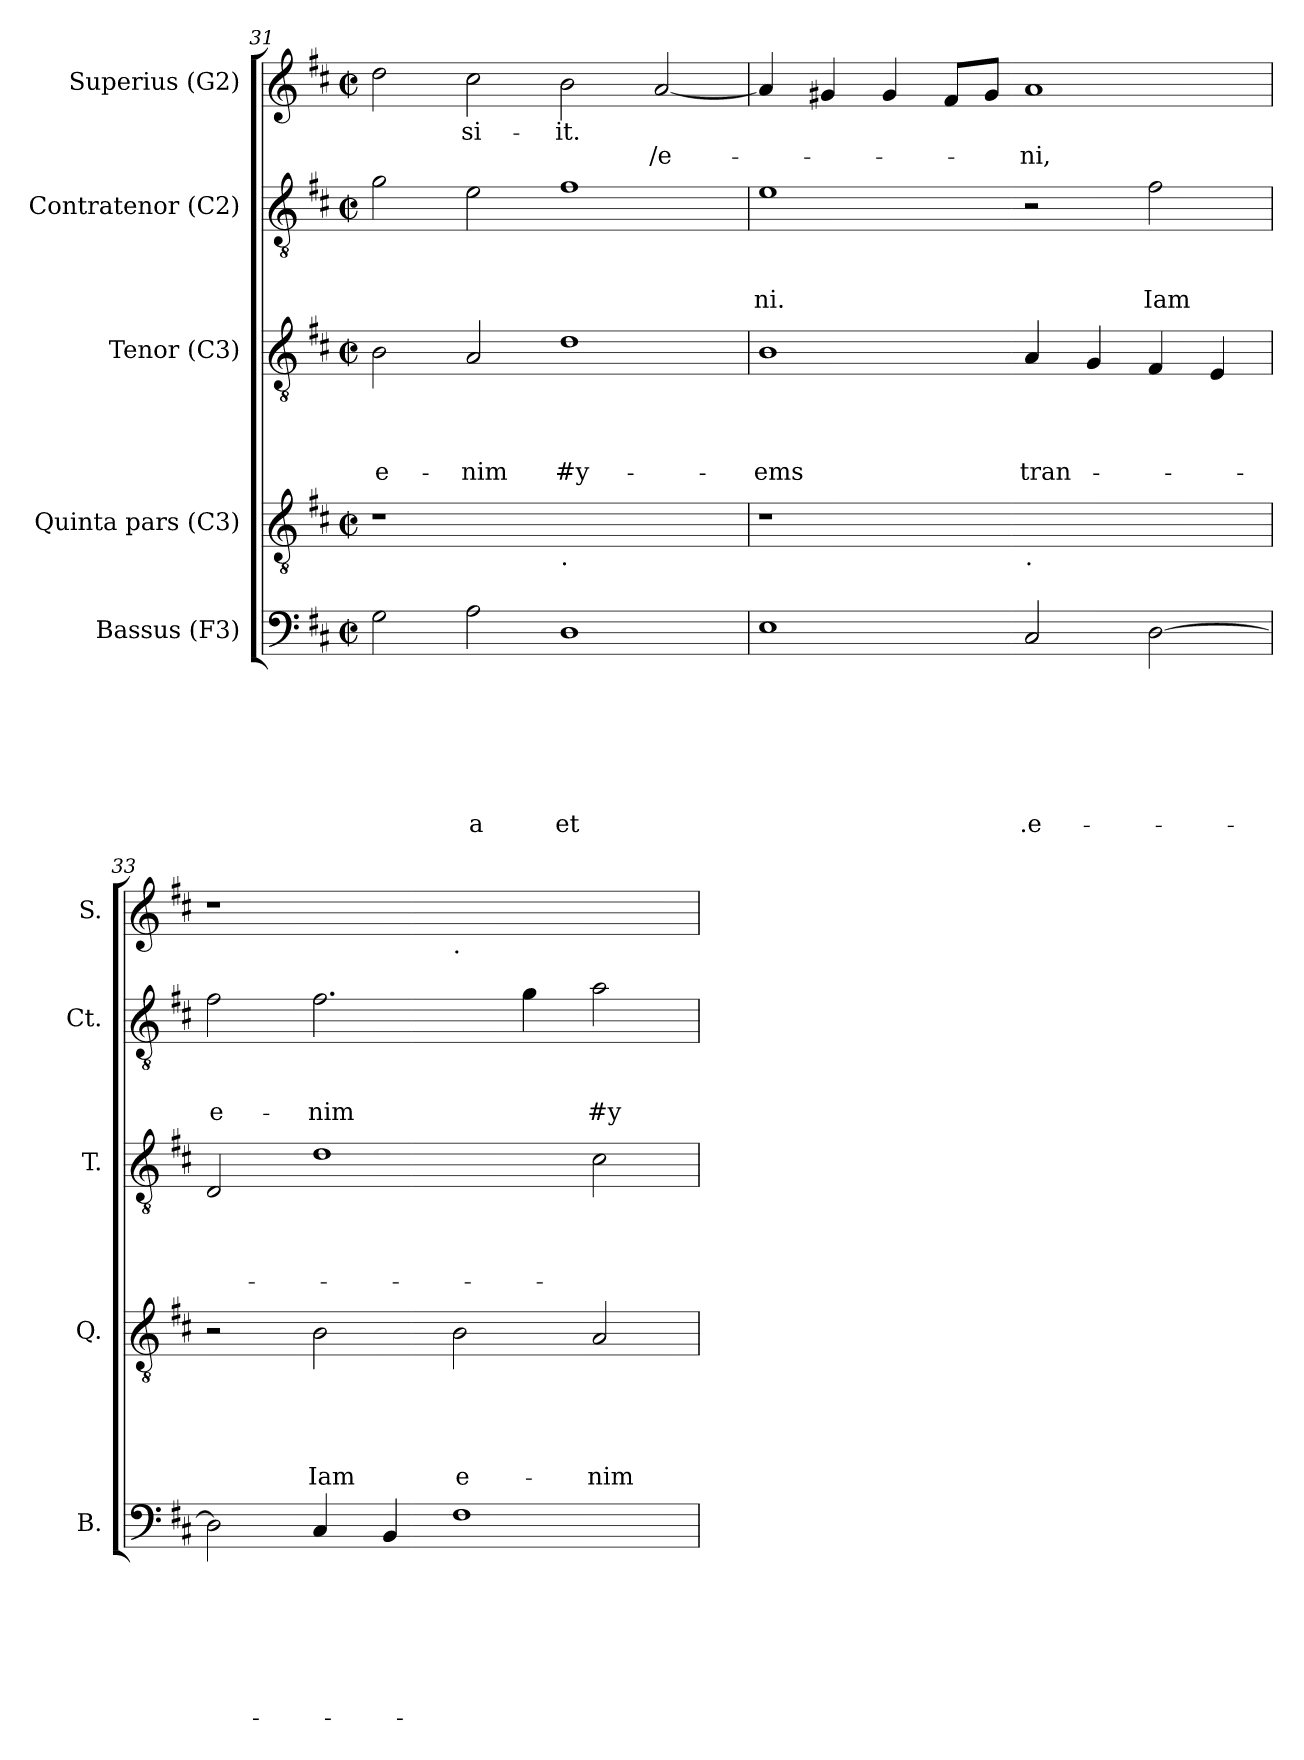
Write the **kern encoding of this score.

**kern	**text	**text	**text	**text	**text	**text	**text	**kern	**text	**text	**text	**text	**text	**kern	**text	**text	**text	**text	**kern	**text	**text	**text	**kern	**text	**text
*part5	*part5	*part5	*part5	*part5	*part5	*part5	*part5	*part4	*part4	*part4	*part4	*part4	*part4	*part3	*part3	*part3	*part3	*part3	*part2	*part2	*part2	*part2	*part1	*part1	*part1
*staff5	*staff5	*staff5	*staff5	*staff5	*staff5	*staff5	*staff5	*staff4	*staff4	*staff4	*staff4	*staff4	*staff4	*staff3	*staff3	*staff3	*staff3	*staff3	*staff2	*staff2	*staff2	*staff2	*staff1	*staff1	*staff1
*I"Bassus (F3)	*	*	*	*	*	*	*	*I"Quinta pars (C3)	*	*	*	*	*	*I"Tenor (C3)	*	*	*	*	*I"Contratenor (C2)	*	*	*	*I"Superius (G2)	*	*
*I'B.	*	*	*	*	*	*	*	*I'Q.	*	*	*	*	*	*I'T.	*	*	*	*	*I'Ct.	*	*	*	*I'S.	*	*
!!LO:LB:g=z
*clefF4	*	*	*	*	*	*	*	*clefGv2	*	*	*	*	*	*clefGv2	*	*	*	*	*clefGv2	*	*	*	*clefG2	*	*
*k[f#c#]	*	*	*	*	*	*	*	*k[f#c#]	*	*	*	*	*	*k[f#c#]	*	*	*	*	*k[f#c#]	*	*	*	*k[f#c#]	*	*
*D:	*	*	*	*	*	*	*	*D:	*	*	*	*	*	*D:	*	*	*	*	*D:	*	*	*	*D:	*	*
*M2/2	*	*	*	*	*	*	*	*M2/2	*	*	*	*	*	*M2/2	*	*	*	*	*M2/2	*	*	*	*M2/2	*	*
*met(c|)	*	*	*	*	*	*	*	*met(c|)	*	*	*	*	*	*met(c|)	*	*	*	*	*met(c|)	*	*	*	*met(c|)	*	*
=31	=31	=31	=31	=31	=31	=31	=31	=31	=31	=31	=31	=31	=31	=31	=31	=31	=31	=31	=31	=31	=31	=31	=31	=31	=31
!	!	!	!	!	!	!	!	!	!	!	!	!	!	!	!	!	!	!LO:LY:b	!	!	!	!	!	!	!
2G\	.	.	.	.	.	.	.	1r	.	.	.	.	.	2B\	.	.	.	e-	2g\	.	.	.	2dd\	.	.
!	!	!	!	!	!	!	!LO:LY:b	!	!	!	!	!	!	!	!	!	!	!LO:LY:b	!	!	!	!	!	!LO:LY:b	!
2A\	.	.	.	.	.	.	-a	.	.	.	.	.	.	2A/	.	.	.	-nim	2e\	.	.	.	2cc#\	-si-	.
!	!	!	!	!	!	!	!	!LO:TX:b:t=.	!	!	!	!	!	!	!	!	!	!	!	!	!	!	!	!	!
!	!	!	!	!	!	!	!LO:LY:b	!	!	!	!	!	!	!	!	!	!	!LO:LY:b	!	!	!	!	!	!LO:LY:b	!
1D	.	.	.	.	.	.	et	1ryy	.	.	.	.	.	1d	.	.	.	#y-	1f#	.	.	.	2b\	-it.	.
!	!	!	!	!	!	!	!	!	!	!	!	!	!	!	!	!	!	!	!	!	!	!	!	!	!LO:LY:b
.	.	.	.	.	.	.	.	.	.	.	.	.	.	.	.	.	.	.	.	.	.	.	[<2a/	.	/e-
=32	=32	=32	=32	=32	=32	=32	=32	=32	=32	=32	=32	=32	=32	=32	=32	=32	=32	=32	=32	=32	=32	=32	=32	=32	=32
!	!	!	!	!	!	!	!	!	!	!	!	!	!	!	!	!	!	!LO:LY:b	!	!	!	!LO:LY:b	!	!	!
1E	.	.	.	.	.	.	.	1r	.	.	.	.	.	1B	.	.	.	-ems	1e	.	.	-ni.	4a/]	.	.
.	.	.	.	.	.	.	.	.	.	.	.	.	.	.	.	.	.	.	.	.	.	.	4g#/	.	.
.	.	.	.	.	.	.	.	.	.	.	.	.	.	.	.	.	.	.	.	.	.	.	4g#/	.	.
.	.	.	.	.	.	.	.	.	.	.	.	.	.	.	.	.	.	.	.	.	.	.	8f#/L	.	.
.	.	.	.	.	.	.	.	.	.	.	.	.	.	.	.	.	.	.	.	.	.	.	8g#/J	.	.
!	!	!	!	!	!	!	!	!LO:TX:b:t=.	!	!	!	!	!	!	!	!	!	!	!	!	!	!	!	!	!
!	!	!	!	!	!	!	!LO:LY:b	!	!	!	!	!	!	!	!	!	!	!LO:LY:b	!	!	!	!	!	!	!LO:LY:b
2C#/	.	.	.	.	.	.	.e-	1ryy	.	.	.	.	.	4A/	.	.	.	tran-	2r	.	.	.	1a	.	-ni,
.	.	.	.	.	.	.	.	.	.	.	.	.	.	4G/	.	.	.	.	.	.	.	.	.	.	.
!	!	!	!	!	!	!	!	!	!	!	!	!	!	!	!	!	!	!	!	!	!	!LO:LY:b	!	!	!
[>2D\	.	.	.	.	.	.	.	.	.	.	.	.	.	4F#/	.	.	.	.	2f#\	.	.	Iam	.	.	.
.	.	.	.	.	.	.	.	.	.	.	.	.	.	4E/	.	.	.	.	.	.	.	.	.	.	.
=33	=33	=33	=33	=33	=33	=33	=33	=33	=33	=33	=33	=33	=33	=33	=33	=33	=33	=33	=33	=33	=33	=33	=33	=33	=33
!	!	!	!	!	!	!	!	!	!	!	!	!	!	!	!	!	!	!	!	!	!	!LO:LY:b	!	!	!
2D\]	.	.	.	.	.	.	.	2r	.	.	.	.	.	2D/	.	.	.	.	2f#\	.	.	e-	1r	.	.
!	!	!	!	!	!	!	!	!	!	!	!	!	!LO:LY:b	!	!	!	!	!	!	!	!	!LO:LY:b	!	!	!
4C#/	.	.	.	.	.	.	.	2B\	.	.	.	.	Iam	1d	.	.	.	.	2.f#\	.	.	-nim	.	.	.
4BB/	.	.	.	.	.	.	.	.	.	.	.	.	.	.	.	.	.	.	.	.	.	.	.	.	.
!	!	!	!	!	!	!	!	!	!	!	!	!	!	!	!	!	!	!	!	!	!	!	!LO:TX:b:t=.	!	!
!	!	!	!	!	!	!	!	!	!	!	!	!	!LO:LY:b	!	!	!	!	!	!	!	!	!	!	!	!
1F#	.	.	.	.	.	.	.	2B\	.	.	.	.	e-	.	.	.	.	.	.	.	.	.	1ryy	.	.
.	.	.	.	.	.	.	.	.	.	.	.	.	.	.	.	.	.	.	4g\	.	.	.	.	.	.
!	!	!	!	!	!	!	!	!	!	!	!	!	!LO:LY:b	!	!	!	!	!	!	!	!	!LO:LY:b	!	!	!
.	.	.	.	.	.	.	.	2A/	.	.	.	.	-nim	2c#\	.	.	.	.	2a\	.	.	#y-	.	.	.
=	=	=	=	=	=	=	=	=	=	=	=	=	=	=	=	=	=	=	=	=	=	=	=	=	=
*-	*-	*-	*-	*-	*-	*-	*-	*-	*-	*-	*-	*-	*-	*-	*-	*-	*-	*-	*-	*-	*-	*-	*-	*-	*-
